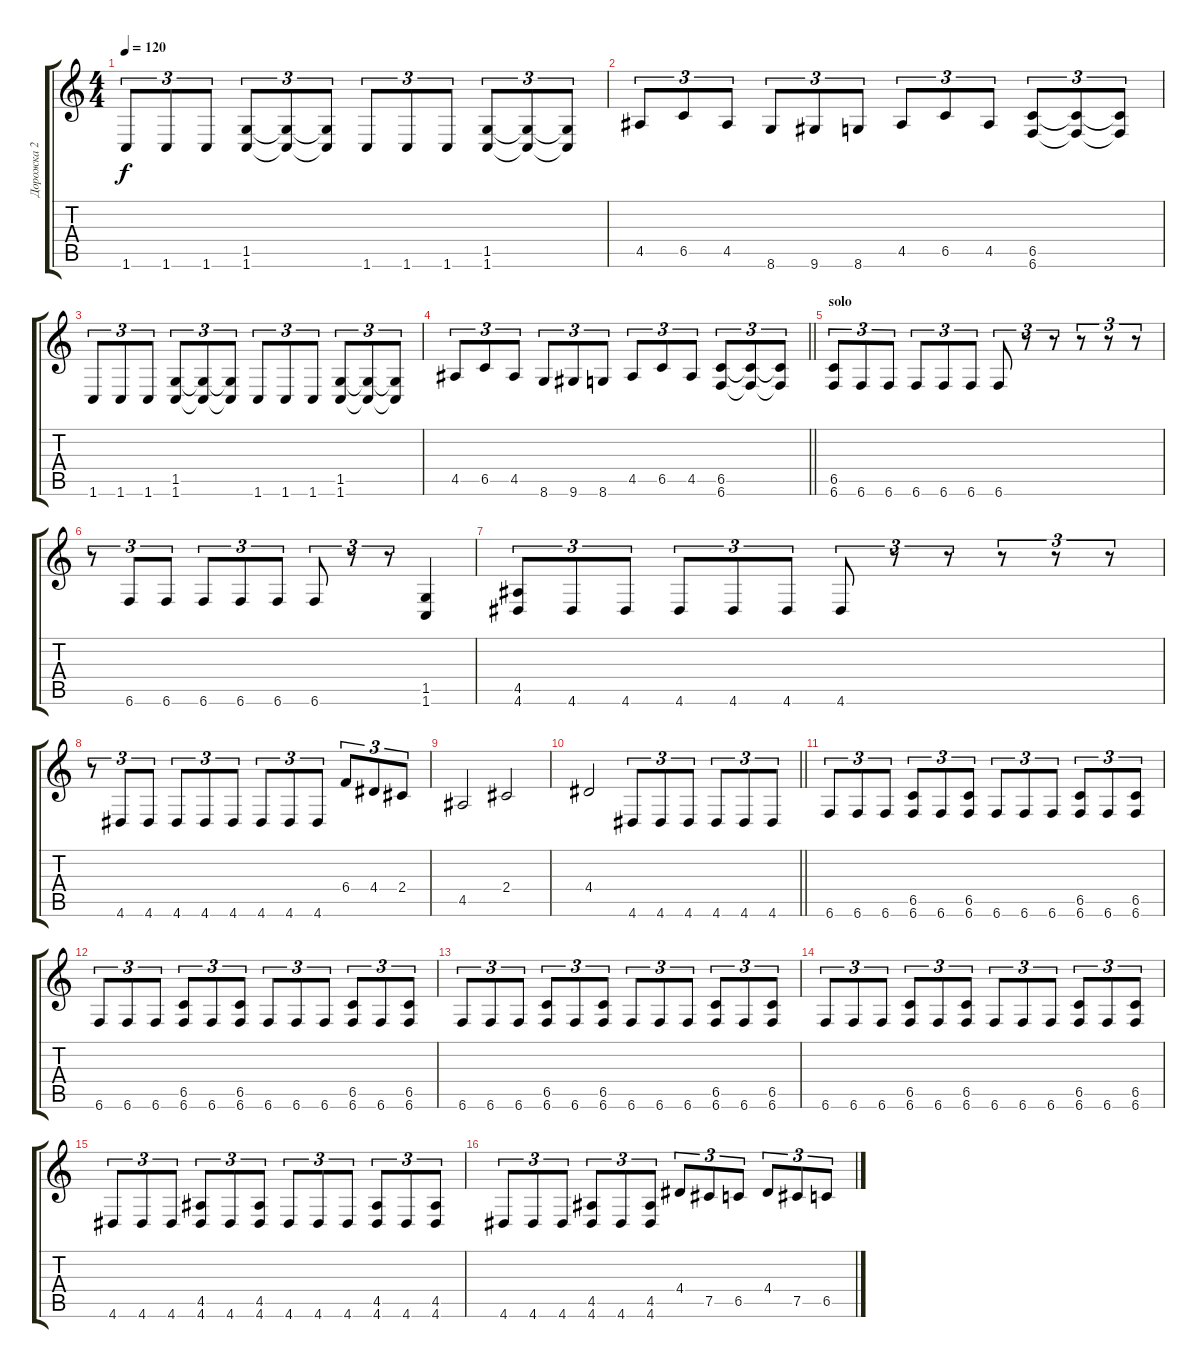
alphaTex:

\track ("Дорожка 2" "Дорожка 2") {instrument distortionguitar}
\staff {score tabs}
\tuning (Db4 Ab3 E3 B2 Gb2 B1) {hide}
\ts (4 4)
\tempo 120
\clef g2
\ks c
1.6.8{tu (3 2) dy f} 1.6.8{tu (3 2)} 1.6.8{tu (3 2)} (1.5 1.6).8{tu (3 2)} (1.5{t} 1.6{t}).8{tu (3 2)} (1.5{t} 1.6{t}).8{tu (3 2)} 1.6.8{tu (3 2)} 1.6.8{tu (3 2)} 1.6.8{tu (3 2)} (1.5 1.6).8{tu (3 2)} (1.5{t} 1.6{t}).8{tu (3 2)} (1.5{t} 1.6{t}).8{tu (3 2)} |
4.5.8{tu (3 2)} 6.5.8{tu (3 2)} 4.5.8{tu (3 2)} 8.6.8{tu (3 2)} 9.6.8{tu (3 2)} 8.6.8{tu (3 2)} 4.5.8{tu (3 2)} 6.5.8{tu (3 2)} 4.5.8{tu (3 2)} (6.5 6.6).8{tu (3 2)} (6.5{t} 6.6{t}).8{tu (3 2)} (6.5{t} 6.6{t}).8{tu (3 2)} |
1.6.8{tu (3 2)} 1.6.8{tu (3 2)} 1.6.8{tu (3 2)} (1.5 1.6).8{tu (3 2)} (1.5{t} 1.6{t}).8{tu (3 2)} (1.5{t} 1.6{t}).8{tu (3 2)} 1.6.8{tu (3 2)} 1.6.8{tu (3 2)} 1.6.8{tu (3 2)} (1.5 1.6).8{tu (3 2)} (1.5{t} 1.6{t}).8{tu (3 2)} (1.5{t} 1.6{t}).8{tu (3 2)} |
\barLineRight lightlight
4.5.8{tu (3 2)} 6.5.8{tu (3 2)} 4.5.8{tu (3 2)} 8.6.8{tu (3 2)} 9.6.8{tu (3 2)} 8.6.8{tu (3 2)} 4.5.8{tu (3 2)} 6.5.8{tu (3 2)} 4.5.8{tu (3 2)} (6.5 6.6).8{tu (3 2)} (6.5{t} 6.6{t}).8{tu (3 2)} (6.5{t} 6.6{t}).8{tu (3 2)} |
\section ("" "solo")
(6.5 6.6).8{tu (3 2)} 6.6.8{tu (3 2)} 6.6.8{tu (3 2)} 6.6.8{tu (3 2)} 6.6.8{tu (3 2)} 6.6.8{tu (3 2)} 6.6.8{tu (3 2)} r.8{tu (3 2)} r.8{tu (3 2)} r.8{tu (3 2)} r.8{tu (3 2)} r.8{tu (3 2)} |
r.8{tu (3 2)} 6.6.8{tu (3 2)} 6.6.8{tu (3 2)} 6.6.8{tu (3 2)} 6.6.8{tu (3 2)} 6.6.8{tu (3 2)} 6.6.8{tu (3 2)} r.8{tu (3 2)} r.8{tu (3 2)} (1.5 1.6).4 |
(4.5 4.6).8{tu (3 2)} 4.6.8{tu (3 2)} 4.6.8{tu (3 2)} 4.6.8{tu (3 2)} 4.6.8{tu (3 2)} 4.6.8{tu (3 2)} 4.6.8{tu (3 2)} r.8{tu (3 2)} r.8{tu (3 2)} r.8{tu (3 2)} r.8{tu (3 2)} r.8{tu (3 2)} |
r.8{tu (3 2)} 4.6.8{tu (3 2)} 4.6.8{tu (3 2)} 4.6.8{tu (3 2)} 4.6.8{tu (3 2)} 4.6.8{tu (3 2)} 4.6.8{tu (3 2)} 4.6.8{tu (3 2)} 4.6.8{tu (3 2)} 6.4.8{tu (3 2)} 4.4.8{tu (3 2)} 2.4.8{tu (3 2)} |
4.5.2 2.4.2 |
\barLineRight lightlight
4.4.2 4.6.8{tu (3 2)} 4.6.8{tu (3 2)} 4.6.8{tu (3 2)} 4.6.8{tu (3 2)} 4.6.8{tu (3 2)} 4.6.8{tu (3 2)} |
6.6.8{tu (3 2)} 6.6.8{tu (3 2)} 6.6.8{tu (3 2)} (6.5 6.6).8{tu (3 2)} 6.6.8{tu (3 2)} (6.5 6.6).8{tu (3 2)} 6.6.8{tu (3 2)} 6.6.8{tu (3 2)} 6.6.8{tu (3 2)} (6.5 6.6).8{tu (3 2)} 6.6.8{tu (3 2)} (6.5 6.6).8{tu (3 2)} |
6.6.8{tu (3 2)} 6.6.8{tu (3 2)} 6.6.8{tu (3 2)} (6.5 6.6).8{tu (3 2)} 6.6.8{tu (3 2)} (6.5 6.6).8{tu (3 2)} 6.6.8{tu (3 2)} 6.6.8{tu (3 2)} 6.6.8{tu (3 2)} (6.5 6.6).8{tu (3 2)} 6.6.8{tu (3 2)} (6.5 6.6).8{tu (3 2)} |
6.6.8{tu (3 2)} 6.6.8{tu (3 2)} 6.6.8{tu (3 2)} (6.5 6.6).8{tu (3 2)} 6.6.8{tu (3 2)} (6.5 6.6).8{tu (3 2)} 6.6.8{tu (3 2)} 6.6.8{tu (3 2)} 6.6.8{tu (3 2)} (6.5 6.6).8{tu (3 2)} 6.6.8{tu (3 2)} (6.5 6.6).8{tu (3 2)} |
6.6.8{tu (3 2)} 6.6.8{tu (3 2)} 6.6.8{tu (3 2)} (6.5 6.6).8{tu (3 2)} 6.6.8{tu (3 2)} (6.5 6.6).8{tu (3 2)} 6.6.8{tu (3 2)} 6.6.8{tu (3 2)} 6.6.8{tu (3 2)} (6.5 6.6).8{tu (3 2)} 6.6.8{tu (3 2)} (6.5 6.6).8{tu (3 2)} |
4.6.8{tu (3 2)} 4.6.8{tu (3 2)} 4.6.8{tu (3 2)} (4.5 4.6).8{tu (3 2)} 4.6.8{tu (3 2)} (4.5 4.6).8{tu (3 2)} 4.6.8{tu (3 2)} 4.6.8{tu (3 2)} 4.6.8{tu (3 2)} (4.5 4.6).8{tu (3 2)} 4.6.8{tu (3 2)} (4.5 4.6).8{tu (3 2)} |
4.6.8{tu (3 2)} 4.6.8{tu (3 2)} 4.6.8{tu (3 2)} (4.5 4.6).8{tu (3 2)} 4.6.8{tu (3 2)} (4.5 4.6).8{tu (3 2)} 4.4.8{tu (3 2)} 7.5.8{tu (3 2)} 6.5.8{tu (3 2)} 4.4.8{tu (3 2)} 7.5.8{tu (3 2)} 6.5.8{tu (3 2)}
